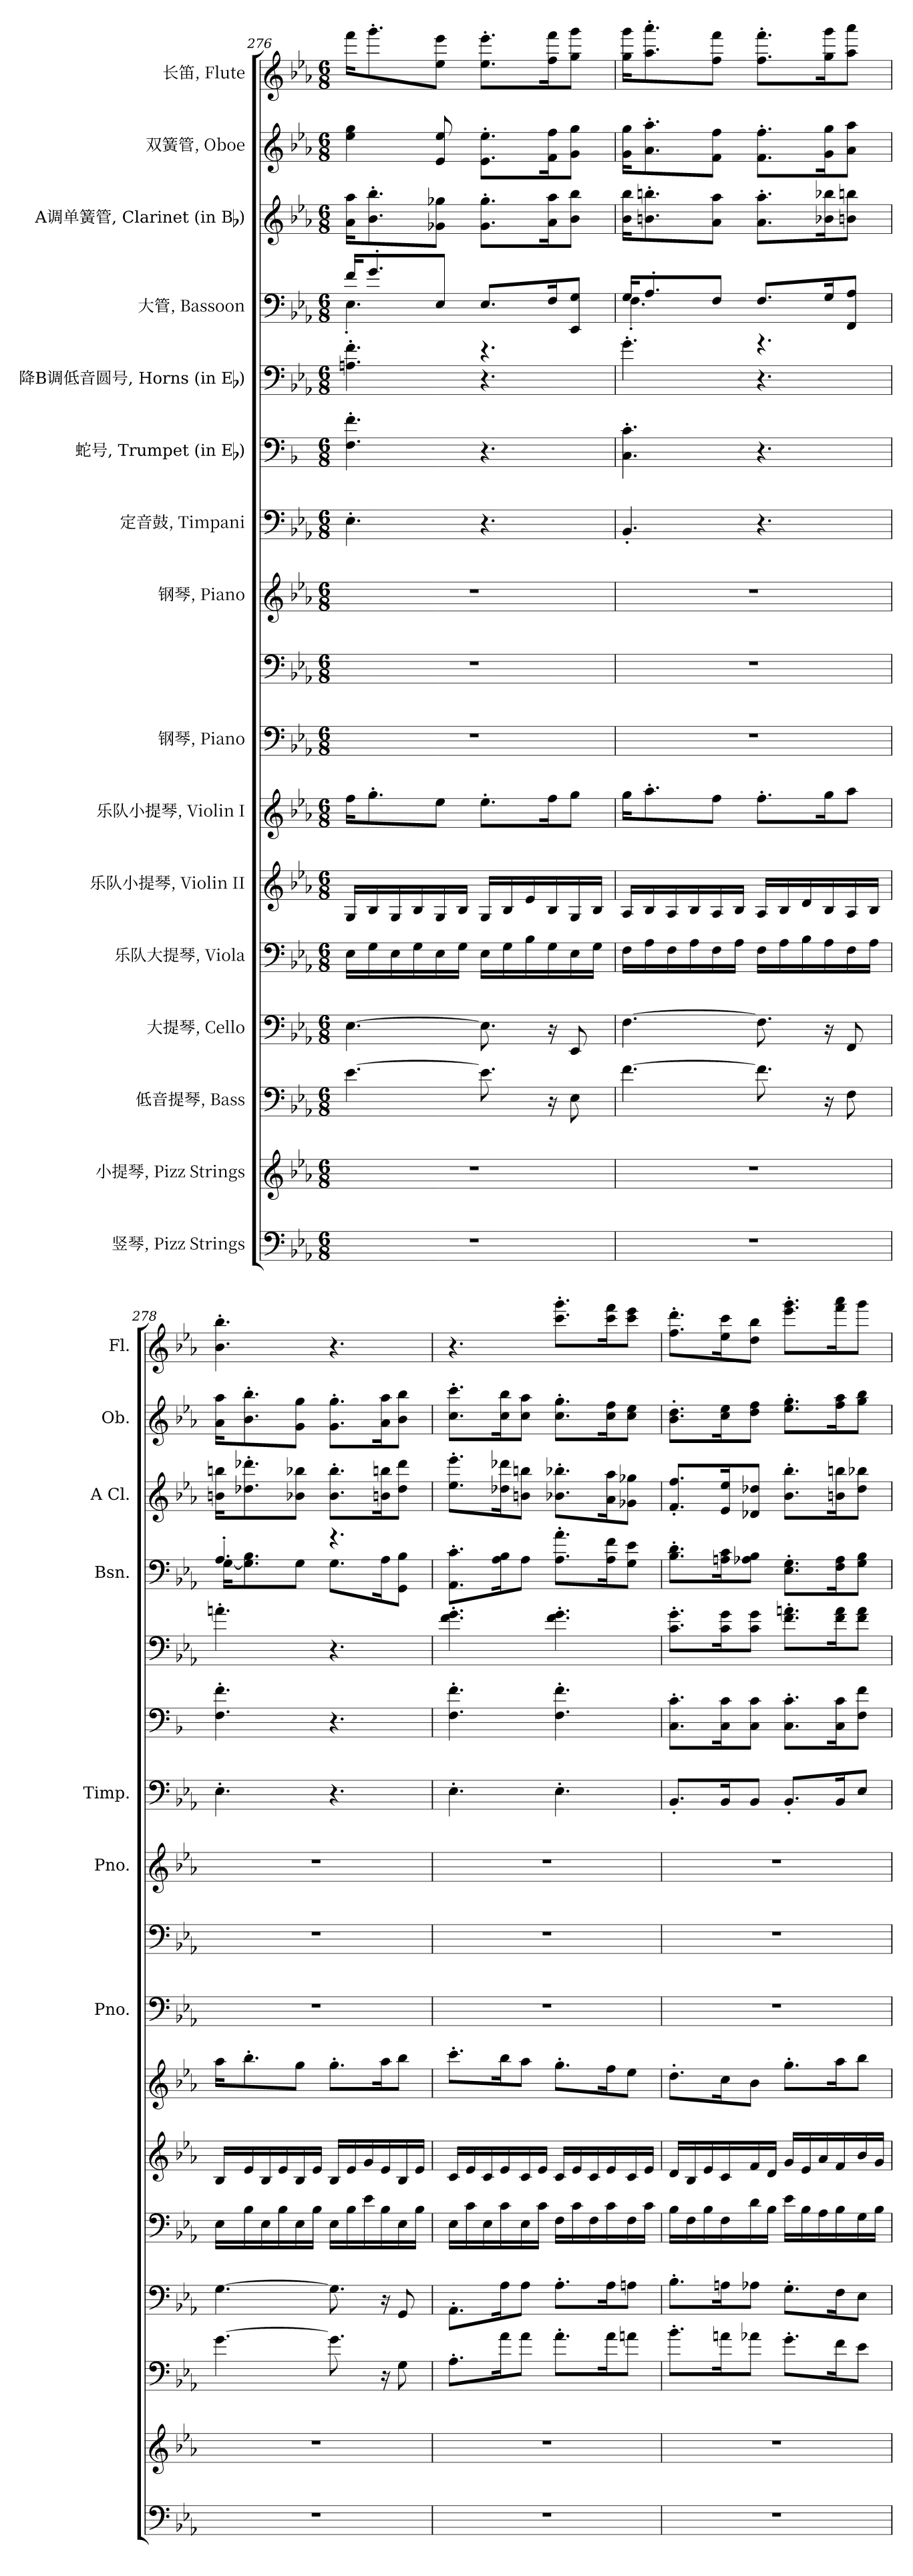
**kern	**kern	**kern	**kern	**kern	**kern	**kern	**kern	**kern	**kern	**kern	**kern	**kern	**kern	**kern	**kern	**kern
*part16	*part15	*part14	*part13	*part12	*part11	*part10	*part9	*part9	*part8	*part7	*part6	*part5	*part4	*part3	*part2	*part1
*staff17	*staff16	*staff15	*staff14	*staff13	*staff12	*staff11	*staff10	*staff9	*staff8	*staff7	*staff6	*staff5	*staff4	*staff3	*staff2	*staff1
*I"竖琴, Pizz Strings	*I"小提琴, Pizz Strings	*I"低音提琴, Bass	*I"大提琴, Cello	*I"乐队大提琴, Viola	*I"乐队小提琴, Violin II	*I"乐队小提琴, Violin I	*I"钢琴, Piano	*	*I"钢琴, Piano	*I"定音鼓, Timpani	*I"蛇号, Trumpet (in Eb)	*I"降B调低音圆号, Horns (in Eb)	*I"大管, Bassoon	*I"A调单簧管, Clarinet (in Bb)	*I"双簧管, Oboe	*I"长笛, Flute
*	*	*	*	*	*	*	*I'Pno.	*	*I'Pno.	*I'Timp.	*	*	*I'Bsn.	*I'A Cl.	*I'Ob.	*I'Fl.
*clefF4	*clefG2	*clefF4	*clefF4	*clefF4	*clefG2	*clefG2	*clefF4	*clefF4	*clefG2	*clefF4	*clefF4	*clefF4	*clefF4	*clefG2	*clefG2	*clefG2
*	*	*ITrd7c12	*	*	*	*	*	*	*	*	*ITrd1c2	*ITrd1c2	*	*ITrd2c3	*	*
*k[b-e-a-]	*k[b-e-a-]	*k[b-e-a-]	*k[b-e-a-]	*k[b-e-a-]	*k[b-e-a-]	*k[b-e-a-]	*k[b-e-a-]	*k[b-e-a-]	*k[b-e-a-]	*k[b-e-a-]	*k[b-e-a-]	*k[b-e-a-d-g-]	*k[b-e-a-]	*k[]	*k[b-e-a-]	*k[b-e-a-]
*M6/8	*M6/8	*M6/8	*M6/8	*M6/8	*M6/8	*M6/8	*M6/8	*M6/8	*M6/8	*M6/8	*M6/8	*M6/8	*M6/8	*M6/8	*M6/8	*M6/8
=276	=276	=276	=276	=276	=276	=276	=276	=276	=276	=276	=276	=276	=276	=276	=276	=276
*	*	*	*	*	*	*	*	*	*	*	*	*	*^	*	*	*
2.r	2.r	[4.E-\	[4.E-\	16E-\LL	16G/LL	16ff\KL	2.r	2.r	2.r	4.E-'\	4.E-\' 4.e-\'	4.Gn\' 4.e-\'	16f/KL	4.E-'\	16f\ 16ff\KL	4ee-\ 4gg\	16fff\KL
.	.	.	.	16G\	16B-/	8.gg'\	.	.	.	.	.	.	8.g'/	.	8.g\' 8.gg\'	.	8.ggg'\
.	.	.	.	16E-\	16G/	.	.	.	.	.	.	.	.	.	.	.	.
.	.	.	.	16G\	16B-/	.	.	.	.	.	.	.	.	.	.	.	.
.	.	.	.	16E-\	16G/	8ee-\J	.	.	.	.	.	.	8E-/J	.	8e-X\ 8ee-X\J	8e-/ 8ee-/	8ee-\ 8eee-\J
.	.	.	.	16G\JJ	16B-/JJ	.	.	.	.	.	.	.	.	.	.	.	.
.	.	8.E-\]	8.E-\]	16E-\LL	16G/LL	8.ee-'\L	.	.	.	4.r	4.r	4.r	8.E-/L	4.r	8.e-\' 8.ee-\'L	8.e-\' 8.ee-\'L	8.ee-\' 8.eee-\'L
.	.	.	.	16G\	16B-/	.	.	.	.	.	.	.	.	.	.	.	.
.	.	.	.	16B-\	16e-/	.	.	.	.	.	.	.	.	.	.	.	.
.	.	16r	16r	16G\	16B-/	16ff\K	.	.	.	.	.	.	16F/K	.	16f\ 16ff\K	16f\ 16ff\K	16ff\ 16fff\K
.	.	8EE-\	8EE-/	16E-\	16G/	8gg\J	.	.	.	.	.	.	8EE-/ 8G/J	.	8g\ 8gg\J	8g\ 8gg\J	8gg\ 8ggg\J
.	.	.	.	16G\JJ	16B-/JJ	.	.	.	.	.	.	.	.	.	.	.	.
!!LO:PB:g=z
=277	=277	=277	=277	=277	=277	=277	=277	=277	=277	=277	=277	=277	=277	=277	=277	=277	=277
2.r	2.r	[4.F\	[4.F\	16F\LL	16A-/LL	16gg\KL	2.r	2.r	2.r	4.BB-'/	4.BB-\' 4.B-\'	4.f'\	16G/KL	4.F'\	16g\ 16gg\KL	16g\ 16gg\KL	16gg\ 16ggg\KL
.	.	.	.	16A-\	16B-/	8.aa-'\	.	.	.	.	.	.	8.A-'/	.	8.g#X\' 8.gg#X\'	8.a-\' 8.aa-\'	8.aa-\' 8.aaa-\'
.	.	.	.	16F\	16A-/	.	.	.	.	.	.	.	.	.	.	.	.
.	.	.	.	16A-\	16B-/	.	.	.	.	.	.	.	.	.	.	.	.
.	.	.	.	16F\	16A-/	8ff\J	.	.	.	.	.	.	8F/J	.	8f\ 8ff\J	8f\ 8ff\J	8ff\ 8fff\J
.	.	.	.	16A-\JJ	16B-/JJ	.	.	.	.	.	.	.	.	.	.	.	.
.	.	8.F\]	8.F\]	16F\LL	16A-/LL	8.ff'\L	.	.	.	4.r	4.r	4.r	8.F/L	4.r	8.f\' 8.ff\'L	8.f\' 8.ff\'L	8.ff\' 8.fff\'L
.	.	.	.	16A-\	16B-/	.	.	.	.	.	.	.	.	.	.	.	.
.	.	.	.	16B-\	16d/	.	.	.	.	.	.	.	.	.	.	.	.
.	.	16r	16r	16A-\	16B-/	16gg\K	.	.	.	.	.	.	16G/K	.	16gn\ 16ggn\K	16g\ 16gg\K	16gg\ 16ggg\K
.	.	8FF\	8FF/	16F\	16A-/	8aa-\J	.	.	.	.	.	.	8FF/ 8A-/J	.	8g#X\ 8gg#X\J	8a-\ 8aa-\J	8aa-\ 8aaa-\J
.	.	.	.	16A-\JJ	16B-/JJ	.	.	.	.	.	.	.	.	.	.	.	.
=278	=278	=278	=278	=278	=278	=278	=278	=278	=278	=278	=278	=278	=278	=278	=278	=278	=278
2.r	2.r	[4.G\	[4.G\	16E-\LL	16B-/LL	16aa-\KL	2.r	2.r	2.r	4.E-'\	4.E-\' 4.e-\'	4.gn'\	4.A-'/	[16G\KL	16g#X\ 16gg#X\KL	16a-\ 16aa-\KL	4.b-\' 4.bb-\'
.	.	.	.	16B-\	16e-/	8.bb-'\	.	.	.	.	.	.	.	8.G\] 8.B-\	8.b-X\' 8.bb-X\'	8.b-\' 8.bb-\'	.
.	.	.	.	16E-\	16B-/	.	.	.	.	.	.	.	.	.	.	.	.
.	.	.	.	16B-\	16e-/	.	.	.	.	.	.	.	.	.	.	.	.
.	.	.	.	16E-\	16B-/	8gg\J	.	.	.	.	.	.	.	8G\J	8gn\ 8ggn\J	8g\ 8gg\J	.
.	.	.	.	16B-\JJ	16e-/JJ	.	.	.	.	.	.	.	.	.	.	.	.
.	.	8.G\]	8.G\]	16E-\LL	16B-/LL	8.gg'\L	.	.	.	4.r	4.r	4.r	4.r	8.G\L	8.g\' 8.gg\'L	8.g\' 8.gg\'L	4.r
.	.	.	.	16B-\	16e-/	.	.	.	.	.	.	.	.	.	.	.	.
.	.	.	.	16e-\	16g/	.	.	.	.	.	.	.	.	.	.	.	.
.	.	16r	16r	16B-\	16e-/	16aa-\K	.	.	.	.	.	.	.	16A-\K	16g#X\ 16gg#X\K	16a-\ 16aa-\K	.
.	.	8GG\	8GG/	16E-\	16B-/	8bb-\J	.	.	.	.	.	.	.	8GG\ 8B-\J	8b-\ 8bb-\J	8b-\ 8bb-\J	.
.	.	.	.	16B-\JJ	16e-/JJ	.	.	.	.	.	.	.	.	.	.	.	.
*	*	*	*	*	*	*	*	*	*	*	*	*	*v	*v	*	*	*
!!LO:PB:g=z
=279	=279	=279	=279	=279	=279	=279	=279	=279	=279	=279	=279	=279	=279	=279	=279	=279
2.r	2.r	8.AA-'\L	8.AA-'\L	16E-\LL	16c/LL	8.ccc'\L	2.r	2.r	2.r	4.E-'\	4.E-\' 4.e-\'	4.e-\' 4.f\'	8.AA-\' 8.c\'L	8.cc\' 8.ccc\'L	8.cc\' 8.ccc\'L	4.r
.	.	.	.	16c\	16e-/	.	.	.	.	.	.	.	.	.	.	.
.	.	.	.	16E-\	16c/	.	.	.	.	.	.	.	.	.	.	.
.	.	16A-\K	16A-\K	16c\	16e-/	16bb-\K	.	.	.	.	.	.	16A-\ 16B-\K	16b-X\ 16bb-X\K	16cc\ 16bb-\K	.
.	.	8A-\J	8A-\J	16E-\	16c/	8aa-\J	.	.	.	.	.	.	8A-\J	8g#X\ 8gg#X\J	8cc\ 8aa-\J	.
.	.	.	.	16c\JJ	16e-/JJ	.	.	.	.	.	.	.	.	.	.	.
.	.	8.A-'\L	8.A-'\L	16F\LL	16c/LL	8.gg'\L	.	.	.	4.E-'\	4.E-\' 4.e-\'	4.e-\' 4.f\'	8.A-\' 8.a-\'L	8.gn\' 8.ggn\'L	8.cc\' 8.gg\'L	8.ccc\' 8.ggg\'L
.	.	.	.	16c\	16e-/	.	.	.	.	.	.	.	.	.	.	.
.	.	.	.	16F\	16c/	.	.	.	.	.	.	.	.	.	.	.
.	.	16A-\K	16A-\K	16c\	16e-/	16ff\K	.	.	.	.	.	.	16A-\ 16f\K	16f\ 16ff\K	16cc\ 16ff\K	16ccc\ 16fff\K
.	.	8An\J	8An\J	16F\	16c/	8ee-\J	.	.	.	.	.	.	8G\ 8e-\J	8e-X\ 8ee-X\J	8cc\ 8ee-\J	8ccc\ 8eee-\J
.	.	.	.	16c\JJ	16e-/JJ	.	.	.	.	.	.	.	.	.	.	.
=280	=280	=280	=280	=280	=280	=280	=280	=280	=280	=280	=280	=280	=280	=280	=280	=280
2.r	2.r	8.B-'\L	8.B-'\L	16B-\LL	16d/LL	8.dd'\L	2.r	2.r	2.r	8.BB-'/L	8.BB-\' 8.B-\'L	8.B-\' 8.f\'L	8.B-\' 8.d\'L	8.d/' 8.dd/'L	8.b-\' 8.dd\'L	8.ff\' 8.ddd\'L
.	.	.	.	16F\	16B-/	.	.	.	.	.	.	.	.	.	.	.
.	.	.	.	16B-\	16e-/	.	.	.	.	.	.	.	.	.	.	.
.	.	16An\K	16An\K	16F\	16c/	16cc\K	.	.	.	16BB-/K	16BB-\ 16B-\K	16B-\ 16f\K	16An\ 16c\K	16c/ 16cc/K	16cc\ 16ee-\K	16ee-\ 16ccc\K
.	.	8A-X\J	8A-X\J	16d\	16f/	8b-\J	.	.	.	8BB-/J	8BB-\ 8B-\J	8B-\ 8f\J	8A-X\ 8B-\J	8B-X/ 8b-X/J	8dd\ 8ff\J	8dd\ 8bb-\J
.	.	.	.	16B-\JJ	16d/JJ	.	.	.	.	.	.	.	.	.	.	.
.	.	8.G'\L	8.G'\L	16e-\LL	16g/LL	8.gg'\L	.	.	.	8.BB-'/L	8.BB-\' 8.B-\'L	8.e-\' 8.gn\'L	8.E-\' 8.G\'L	8.g\' 8.gg\'L	8.ee-\' 8.gg\'L	8.eee-\' 8.ggg\'L
.	.	.	.	16B-\	16e-/	.	.	.	.	.	.	.	.	.	.	.
.	.	.	.	16A-\	16a-/	.	.	.	.	.	.	.	.	.	.	.
.	.	16F\K	16F\K	16B-\	16f/	16aa-\K	.	.	.	16BB-/K	16BB-\ 16B-\K	16e-\ 16g\K	16F\ 16A-\K	16g#X\ 16gg#X\K	16ff\ 16aa-\K	16fff\ 16aaa-\K
.	.	8E-\J	8E-\J	16G\	16b-/	8bb-\J	.	.	.	8E-/J	8E-\ 8e-\J	8e-\ 8g\J	8G\ 8B-\J	8b-\ 8ggn\J	8gg\ 8bb-\J	8ggg\J
.	.	.	.	16B-\JJ	16g/JJ	.	.	.	.	.	.	.	.	.	.	.
=	=	=	=	=	=	=	=	=	=	=	=	=	=	=	=	=
*-	*-	*-	*-	*-	*-	*-	*-	*-	*-	*-	*-	*-	*-	*-	*-	*-
